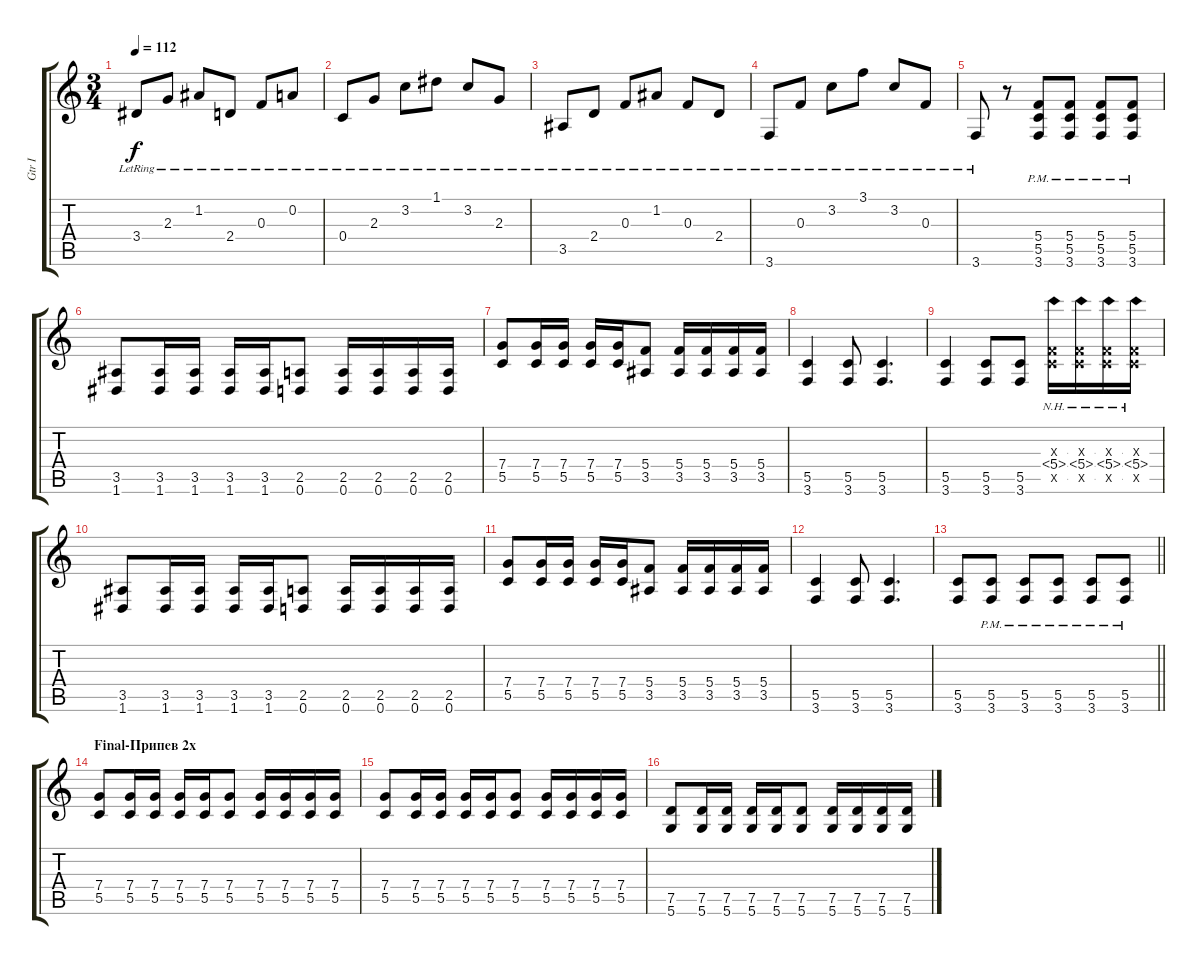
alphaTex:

\track ("Gtr I" "Gtr I") {instrument acousticguitarsteel}
\staff {score tabs}
\tuning (D4 A3 F3 C3 G2 D2) {hide}
\ts (3 4)
\tempo 112
\clef g2
\ks c
3.4{lr}.8{dy f} 2.3{lr}.8 1.2{lr}.8 2.4{lr}.8 0.3{lr}.8 0.2{lr}.8 |
0.4{lr}.8 2.3{lr}.8 3.2{lr}.8 1.1{lr}.8 3.2{lr}.8 2.3{lr}.8 |
3.5{lr}.8 2.4{lr}.8 0.3{lr}.8 1.2{lr}.8 0.3{lr}.8 2.4{lr}.8 |
3.6{lr}.8 0.3{lr}.8 3.2{lr}.8 3.1{lr}.8 3.2{lr}.8 0.3{lr}.8 |
3.6{lr}.8 r.8 (5.4{pm} 5.5{pm} 3.6{pm}).8{volume 13 instrument distortionguitar} (5.4{pm} 5.5{pm} 3.6{pm}).8 (5.4{pm} 5.5{pm} 3.6{pm}).8 (5.4{pm} 5.5{pm} 3.6{pm}).8 |
(3.5 1.6).8{volume 15 instrument distortionguitar} (3.5 1.6).16 (3.5 1.6).16 (3.5 1.6).16 (3.5 1.6).16 (2.5 0.6).8 (2.5 0.6).16 (2.5 0.6).16 (2.5 0.6).16 (2.5 0.6).16 |
(7.4 5.5).8 (7.4 5.5).16 (7.4 5.5).16 (7.4 5.5).16 (7.4 5.5).16 (5.4 3.5).8 (5.4 3.5).16 (5.4 3.5).16 (5.4 3.5).16 (5.4 3.5).16 |
(5.5 3.6).4 (5.5 3.6).8 (5.5 3.6).4{d} |
(5.5 3.6).4 (5.5 3.6).8 (5.5 3.6).8 (0.3{x} 5.4{nh} 5.5{x}).16 (0.3{x} 5.4{nh} 5.5{x}).16 (0.3{x} 5.4{nh} 5.5{x}).16 (0.3{x} 5.4{nh} 5.5{x}).16 |
(3.5 1.6).8 (3.5 1.6).16 (3.5 1.6).16 (3.5 1.6).16 (3.5 1.6).16 (2.5 0.6).8 (2.5 0.6).16 (2.5 0.6).16 (2.5 0.6).16 (2.5 0.6).16 |
(7.4 5.5).8 (7.4 5.5).16 (7.4 5.5).16 (7.4 5.5).16 (7.4 5.5).16 (5.4 3.5).8 (5.4 3.5).16 (5.4 3.5).16 (5.4 3.5).16 (5.4 3.5).16 |
(5.5 3.6).4 (5.5 3.6).8 (5.5 3.6).4{d} |
\barLineRight lightlight
(5.5 3.6).8 (5.5{pm} 3.6{pm}).8 (5.5{pm} 3.6{pm}).8 (5.5{pm} 3.6{pm}).8 (5.5{pm} 3.6{pm}).8 (5.5{pm} 3.6{pm}).8 |
\section ("" "Final-Припев 2х")
(7.4 5.5).8 (7.4 5.5).16 (7.4 5.5).16 (7.4 5.5).16 (7.4 5.5).16 (7.4 5.5).8 (7.4 5.5).16 (7.4 5.5).16 (7.4 5.5).16 (7.4 5.5).16 |
(7.4 5.5).8 (7.4 5.5).16 (7.4 5.5).16 (7.4 5.5).16 (7.4 5.5).16 (7.4 5.5).8 (7.4 5.5).16 (7.4 5.5).16 (7.4 5.5).16 (7.4 5.5).16 |
(7.5 5.6).8 (7.5 5.6).16 (7.5 5.6).16 (7.5 5.6).16 (7.5 5.6).16 (7.5 5.6).8 (7.5 5.6).16 (7.5 5.6).16 (7.5 5.6).16 (7.5 5.6).16
